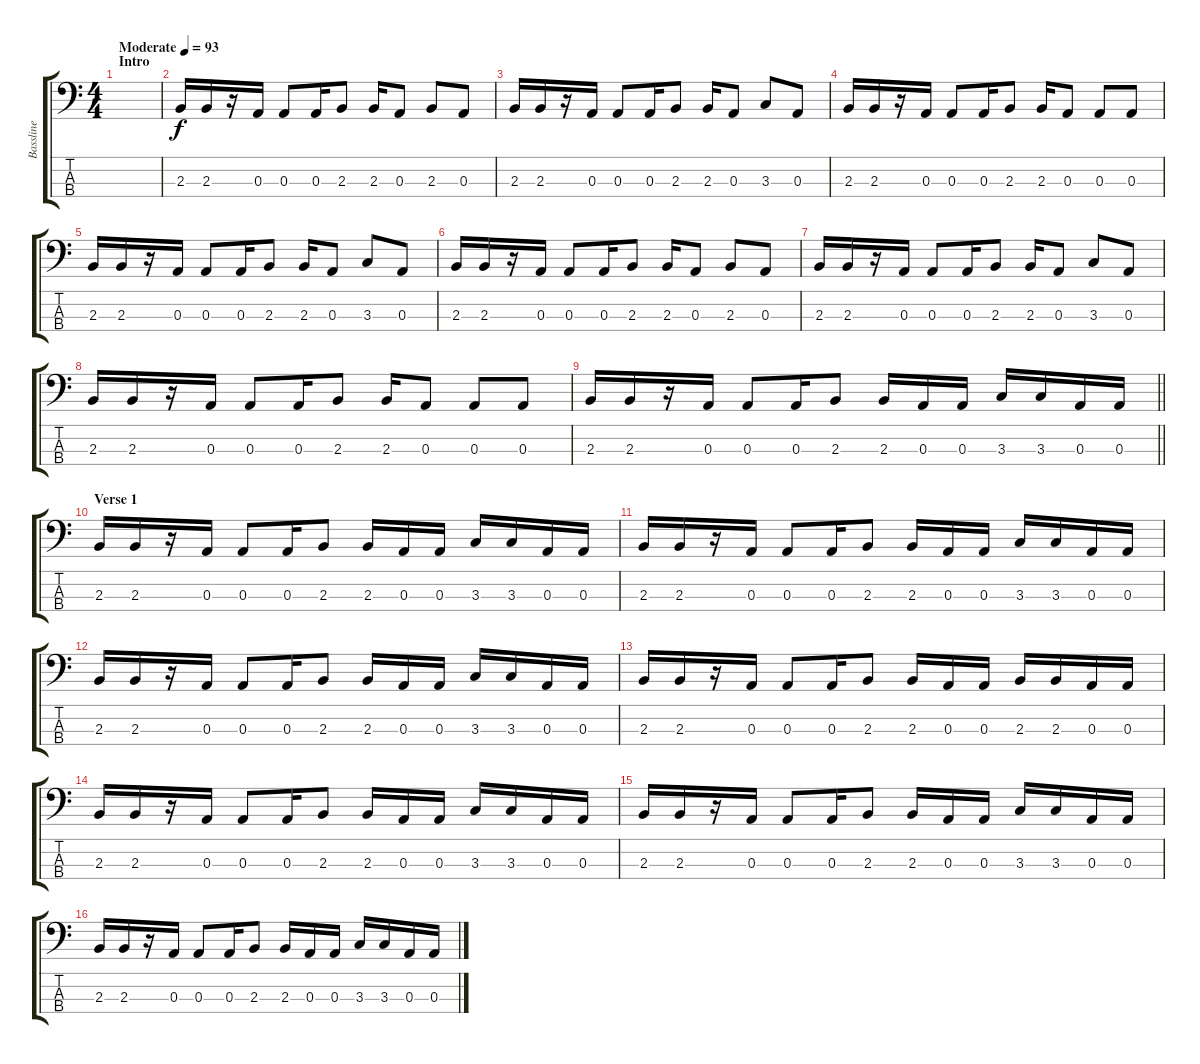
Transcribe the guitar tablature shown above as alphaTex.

\track ("Bassline" "Bassline") {instrument electricbassfinger}
\staff {score tabs}
\tuning (G2 D2 A1 D1) {hide}
\ts (4 4)
\section ("" "Intro")
\tempo (93 "Moderate")
\clef f4
\ks c
|
2.3.16 2.3.16 r.16 0.3.16 0.3.8 0.3.16 2.3.8 2.3.16 0.3.8 2.3.8 0.3.8 |
2.3.16 2.3.16 r.16 0.3.16 0.3.8 0.3.16 2.3.8 2.3.16 0.3.8 3.3.8 0.3.8 |
2.3.16 2.3.16 r.16 0.3.16 0.3.8 0.3.16 2.3.8 2.3.16 0.3.8 0.3.8 0.3.8 |
2.3.16 2.3.16 r.16 0.3.16 0.3.8 0.3.16 2.3.8 2.3.16 0.3.8 3.3.8 0.3.8 |
2.3.16 2.3.16 r.16 0.3.16 0.3.8 0.3.16 2.3.8 2.3.16 0.3.8 2.3.8 0.3.8 |
2.3.16 2.3.16 r.16 0.3.16 0.3.8 0.3.16 2.3.8 2.3.16 0.3.8 3.3.8 0.3.8 |
2.3.16 2.3.16 r.16 0.3.16 0.3.8 0.3.16 2.3.8 2.3.16 0.3.8 0.3.8 0.3.8 |
\barLineRight lightlight
2.3.16 2.3.16 r.16 0.3.16 0.3.8 0.3.16 2.3.8 2.3.16 0.3.16 0.3.16 3.3.16 3.3.16 0.3.16 0.3.16 |
\section ("" "Verse 1")
2.3.16 2.3.16 r.16 0.3.16 0.3.8 0.3.16 2.3.8 2.3.16 0.3.16 0.3.16 3.3.16 3.3.16 0.3.16 0.3.16 |
2.3.16 2.3.16 r.16 0.3.16 0.3.8 0.3.16 2.3.8 2.3.16 0.3.16 0.3.16 3.3.16 3.3.16 0.3.16 0.3.16 |
2.3.16 2.3.16 r.16 0.3.16 0.3.8 0.3.16 2.3.8 2.3.16 0.3.16 0.3.16 3.3.16 3.3.16 0.3.16 0.3.16 |
2.3.16 2.3.16 r.16 0.3.16 0.3.8 0.3.16 2.3.8 2.3.16 0.3.16 0.3.16 2.3.16 2.3.16 0.3.16 0.3.16 |
2.3.16 2.3.16 r.16 0.3.16 0.3.8 0.3.16 2.3.8 2.3.16 0.3.16 0.3.16 3.3.16 3.3.16 0.3.16 0.3.16 |
2.3.16 2.3.16 r.16 0.3.16 0.3.8 0.3.16 2.3.8 2.3.16 0.3.16 0.3.16 3.3.16 3.3.16 0.3.16 0.3.16 |
2.3.16 2.3.16 r.16 0.3.16 0.3.8 0.3.16 2.3.8 2.3.16 0.3.16 0.3.16 3.3.16 3.3.16 0.3.16 0.3.16
